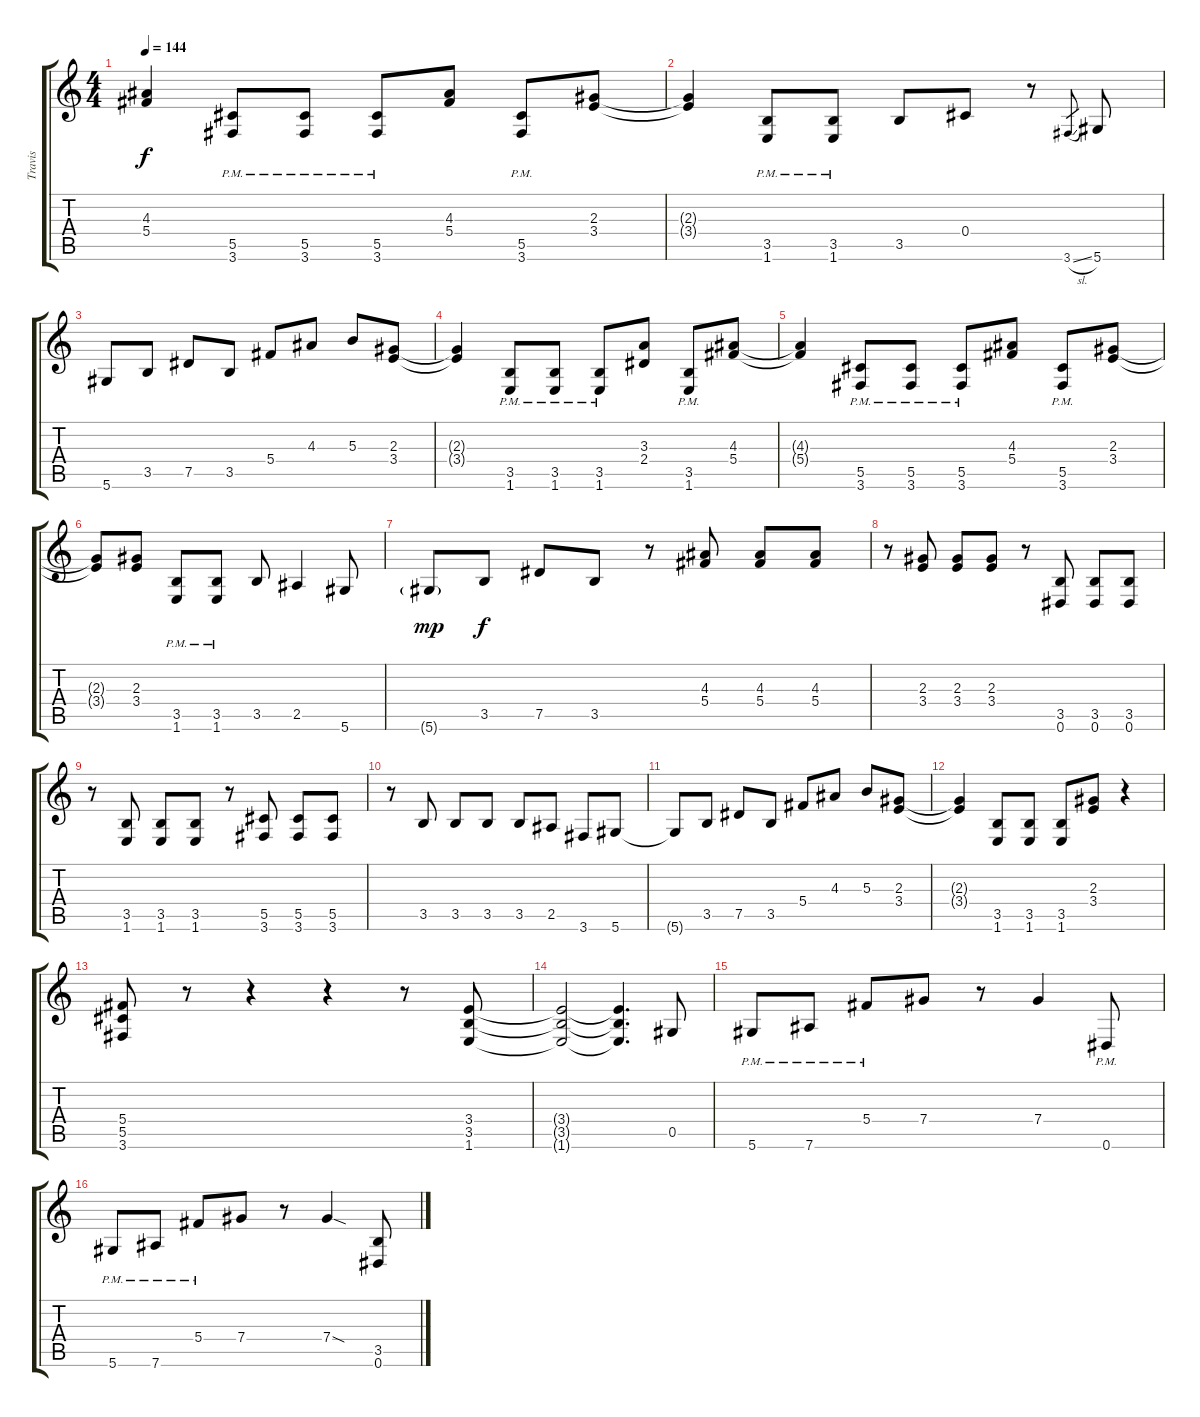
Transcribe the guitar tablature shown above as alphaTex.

\track ("Travis" "Travis") {instrument distortionguitar}
\staff {score tabs}
\tuning (Eb4 Bb3 Gb3 Db3 Ab2 Eb2) {hide}
\ts (4 4)
\tempo 144
\clef g2
\ks c
(4.3{t} 5.4{t}).4{dy f} (5.5{pm} 3.6{pm}).8 (5.5{pm} 3.6{pm}).8 (5.5{pm} 3.6{pm}).8 (4.3 5.4).8 (5.5{pm} 3.6{pm}).8 (2.3 3.4).8 |
(2.3{t} 3.4{t}).4 (3.5{pm} 1.6{pm}).8 (3.5{pm} 1.6{pm}).8 3.5.8 0.4.8 r.8 3.6{sl}.8{gr} 5.6.8 |
5.6.8 3.5.8 7.5.8 3.5.8 5.4.8 4.3.8 5.3.8 (2.3 3.4).8 |
(2.3{t} 3.4{t}).4 (3.5{pm} 1.6{pm}).8 (3.5{pm} 1.6{pm}).8 (3.5{pm} 1.6{pm}).8 (3.3 2.4).8 (3.5{pm} 1.6{pm}).8 (4.3 5.4).8 |
(4.3{t} 5.4{t}).4 (5.5{pm} 3.6{pm}).8 (5.5{pm} 3.6{pm}).8 (5.5{pm} 3.6{pm}).8 (4.3 5.4).8 (5.5{pm} 3.6{pm}).8 (2.3 3.4).8 |
(2.3{t} 3.4{t}).8 (2.3 3.4).8 (3.5{pm} 1.6{pm}).8 (3.5{pm} 1.6{pm}).8 3.5.8 2.5.4 5.6.8 |
5.6{g}.8{dy mp} 3.5.8{dy f} 7.5.8 3.5.8 r.8 (4.3 5.4).8 (4.3 5.4).8 (4.3 5.4).8 |
r.8 (2.3 3.4).8 (2.3 3.4).8 (2.3 3.4).8 r.8 (3.5 0.6).8 (3.5 0.6).8 (3.5 0.6).8 |
r.8 (3.5 1.6).8 (3.5 1.6).8 (3.5 1.6).8 r.8 (5.5 3.6).8 (5.5 3.6).8 (5.5 3.6).8 |
r.8 3.5.8 3.5.8 3.5.8 3.5.8 2.5.8 3.6.8 5.6.8 |
5.6{t}.8 3.5.8 7.5.8 3.5.8 5.4.8 4.3.8 5.3.8 (2.3 3.4).8 |
(2.3{t} 3.4{t}).4 (3.5 1.6).8 (3.5 1.6).8 (3.5 1.6).8 (2.3 3.4).8 r.4 |
(5.4 5.5 3.6).8 r.8 r.4 r.4 r.8 (3.4 3.5 1.6).8 |
(3.4{t} 3.5{t} 1.6{t}).2 (3.4{t} 3.5{t} 1.6{t}).4{d} 0.5.8 |
5.6{pm}.8 7.6{pm}.8 5.4{pm}.8 7.4.8 r.8 7.4.4 0.6{pm}.8 |
5.6{pm}.8 7.6{pm}.8 5.4{pm}.8 7.4.8 r.8 7.4{sod}.4 (3.5 0.6).8
